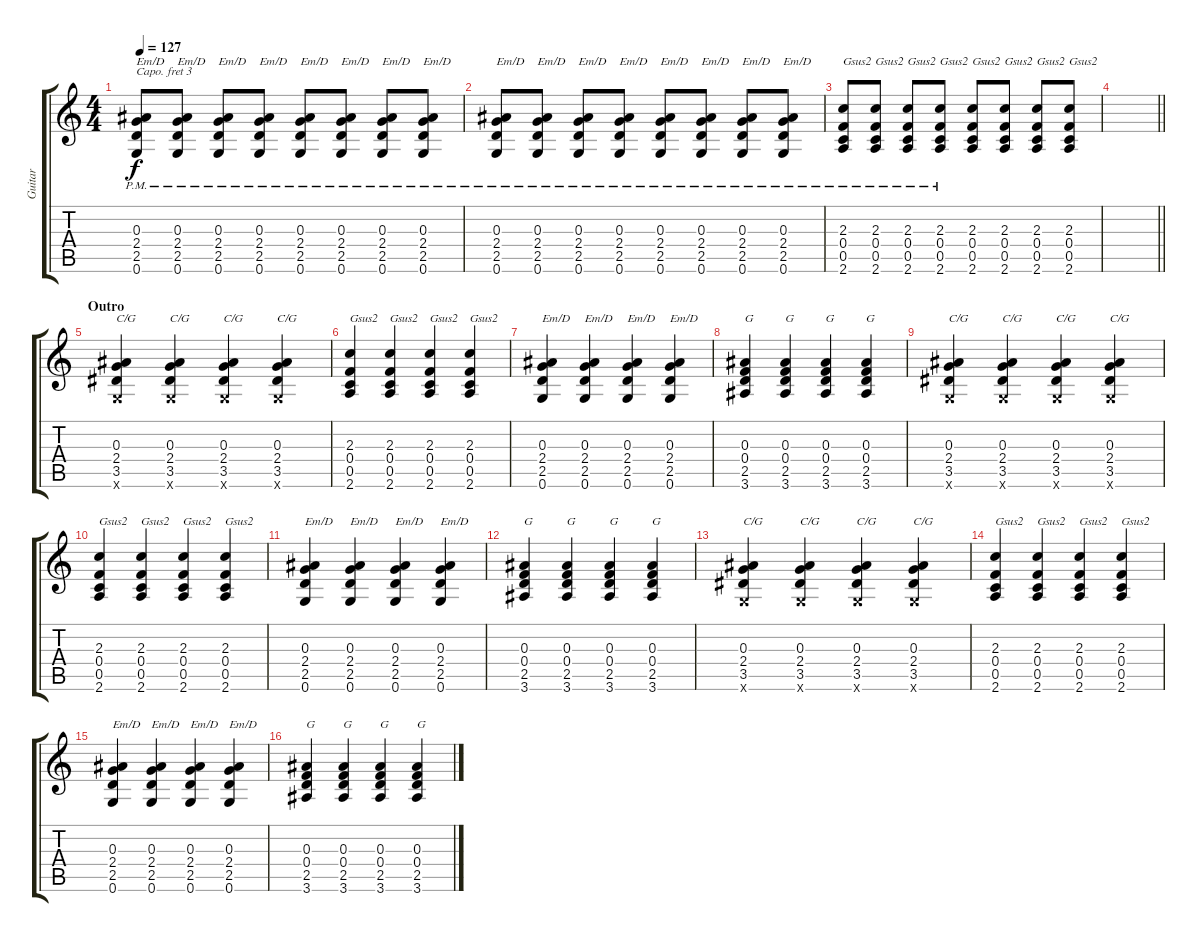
\track ("Guitar" "Guitar") {instrument acousticguitarsteel}
\staff {score tabs}
\capo 3
\tuning (E4 B3 G3 D3 A2 E2) {hide}
\ts (4 4)
\tempo 127
\clef g2
\ks c
(0.3{pm} 2.4{pm} 2.5{pm} 0.6{pm}).8{txt "Em/D" dy f} (0.3{pm} 2.4{pm} 2.5{pm} 0.6{pm}).8{txt "Em/D"} (0.3{pm} 2.4{pm} 2.5{pm} 0.6{pm}).8{txt "Em/D"} (0.3{pm} 2.4{pm} 2.5{pm} 0.6{pm}).8{txt "Em/D"} (0.3{pm} 2.4{pm} 2.5{pm} 0.6{pm}).8{txt "Em/D"} (0.3{pm} 2.4{pm} 2.5{pm} 0.6{pm}).8{txt "Em/D"} (0.3{pm} 2.4{pm} 2.5{pm} 0.6{pm}).8{txt "Em/D"} (0.3{pm} 2.4{pm} 2.5{pm} 0.6{pm}).8{txt "Em/D"} |
(0.3{pm} 2.4{pm} 2.5{pm} 0.6{pm}).8{txt "Em/D"} (0.3{pm} 2.4{pm} 2.5{pm} 0.6{pm}).8{txt "Em/D"} (0.3{pm} 2.4{pm} 2.5{pm} 0.6{pm}).8{txt "Em/D"} (0.3{pm} 2.4{pm} 2.5{pm} 0.6{pm}).8{txt "Em/D"} (0.3{pm} 2.4{pm} 2.5{pm} 0.6{pm}).8{txt "Em/D"} (0.3{pm} 2.4{pm} 2.5{pm} 0.6{pm}).8{txt "Em/D"} (0.3{pm} 2.4{pm} 2.5{pm} 0.6{pm}).8{txt "Em/D"} (0.3{pm} 2.4{pm} 2.5{pm} 0.6{pm}).8{txt "Em/D"} |
(2.3{pm} 0.4{pm} 0.5{pm} 2.6{pm}).8{txt "Gsus2"} (2.3{pm} 0.4{pm} 0.5{pm} 2.6{pm}).8{txt "Gsus2"} (2.3{pm} 0.4{pm} 0.5{pm} 2.6{pm}).8{txt "Gsus2"} (2.3{pm} 0.4{pm} 0.5{pm} 2.6{pm}).8{txt "Gsus2"} (2.3 0.4 0.5 2.6).8{txt "Gsus2"} (2.3 0.4 0.5 2.6).8{txt "Gsus2"} (2.3 0.4 0.5 2.6).8{txt "Gsus2"} (2.3 0.4 0.5 2.6).8{txt "Gsus2"} |
\barLineRight lightlight
|
\section ("" "Outro")
(0.3 2.4 3.5 0.6{x}).4{txt "C/G"} (0.3 2.4 3.5 0.6{x}).4{txt "C/G"} (0.3 2.4 3.5 0.6{x}).4{txt "C/G"} (0.3 2.4 3.5 0.6{x}).4{txt "C/G"} |
(2.3 0.4 0.5 2.6).4{txt "Gsus2"} (2.3 0.4 0.5 2.6).4{txt "Gsus2"} (2.3 0.4 0.5 2.6).4{txt "Gsus2"} (2.3 0.4 0.5 2.6).4{txt "Gsus2"} |
(0.3 2.4 2.5 0.6).4{txt "Em/D"} (0.3 2.4 2.5 0.6).4{txt "Em/D"} (0.3 2.4 2.5 0.6).4{txt "Em/D"} (0.3 2.4 2.5 0.6).4{txt "Em/D"} |
(0.3 0.4 2.5 3.6).4{txt "G"} (0.3 0.4 2.5 3.6).4{txt "G"} (0.3 0.4 2.5 3.6).4{txt "G"} (0.3 0.4 2.5 3.6).4{txt "G"} |
(0.3 2.4 3.5 0.6{x}).4{txt "C/G"} (0.3 2.4 3.5 0.6{x}).4{txt "C/G"} (0.3 2.4 3.5 0.6{x}).4{txt "C/G"} (0.3 2.4 3.5 0.6{x}).4{txt "C/G"} |
(2.3 0.4 0.5 2.6).4{txt "Gsus2"} (2.3 0.4 0.5 2.6).4{txt "Gsus2"} (2.3 0.4 0.5 2.6).4{txt "Gsus2"} (2.3 0.4 0.5 2.6).4{txt "Gsus2"} |
(0.3 2.4 2.5 0.6).4{txt "Em/D"} (0.3 2.4 2.5 0.6).4{txt "Em/D"} (0.3 2.4 2.5 0.6).4{txt "Em/D"} (0.3 2.4 2.5 0.6).4{txt "Em/D"} |
(0.3 0.4 2.5 3.6).4{txt "G"} (0.3 0.4 2.5 3.6).4{txt "G"} (0.3 0.4 2.5 3.6).4{txt "G"} (0.3 0.4 2.5 3.6).4{txt "G"} |
(0.3 2.4 3.5 0.6{x}).4{txt "C/G"} (0.3 2.4 3.5 0.6{x}).4{txt "C/G"} (0.3 2.4 3.5 0.6{x}).4{txt "C/G"} (0.3 2.4 3.5 0.6{x}).4{txt "C/G"} |
(2.3 0.4 0.5 2.6).4{txt "Gsus2"} (2.3 0.4 0.5 2.6).4{txt "Gsus2"} (2.3 0.4 0.5 2.6).4{txt "Gsus2"} (2.3 0.4 0.5 2.6).4{txt "Gsus2"} |
(0.3 2.4 2.5 0.6).4{txt "Em/D"} (0.3 2.4 2.5 0.6).4{txt "Em/D"} (0.3 2.4 2.5 0.6).4{txt "Em/D"} (0.3 2.4 2.5 0.6).4{txt "Em/D"} |
(0.3 0.4 2.5 3.6).4{txt "G"} (0.3 0.4 2.5 3.6).4{txt "G"} (0.3 0.4 2.5 3.6).4{txt "G"} (0.3 0.4 2.5 3.6).4{txt "G"}
